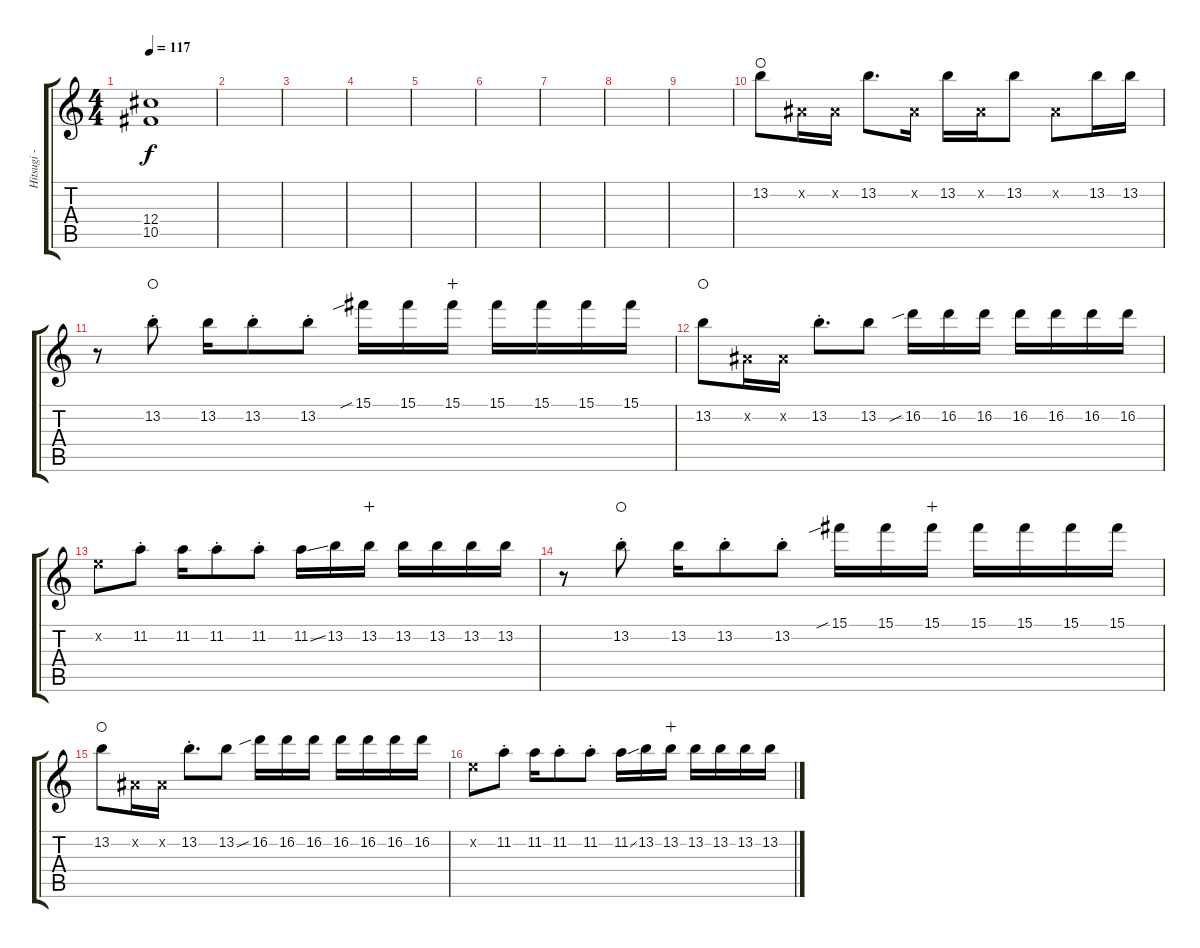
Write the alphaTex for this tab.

\track ("Hitsugi - Guitar II" "Hitsugi - ") {instrument overdrivenguitar}
\staff {score tabs}
\tuning (Eb4 Bb3 Gb3 Db3 Ab2 Eb2) {hide}
\ts (4 4)
\tempo 117
\clef g2
\ks c
(12.4{t} 10.5{t}).1{dy f} |
|
|
|
|
|
|
|
|
13.2.8{waho} 0.2{x}.16 0.2{x}.16 13.2.8{d} 0.2{x}.16 13.2.16 0.2{x}.16 13.2.8 0.2{x}.8 13.2.16 13.2.16 |
r.8 13.2{st}.8{waho} 13.2.16 13.2{st}.8 13.2{st}.8 15.1{sib}.16 15.1.16 15.1.16{wahc} 15.1.16 15.1.16 15.1.16 15.1.16 |
13.2.8{waho} 0.2{x}.16 0.2{x}.16 13.2{st}.8{d} 13.2.8 16.2{sib}.16 16.2.16 16.2.16 16.2.16 16.2.16 16.2.16 16.2.16 |
6.2{x}.8 11.2{st}.8 11.2.16 11.2{st}.8 11.2{st}.8 11.2{ss}.16 13.2.16 13.2.16{wahc} 13.2.16 13.2.16 13.2.16 13.2.16 |
r.8 13.2{st}.8{waho} 13.2.16 13.2{st}.8 13.2{st}.8 15.1{sib}.16 15.1.16 15.1.16{wahc} 15.1.16 15.1.16 15.1.16 15.1.16 |
13.2.8{waho} 0.2{x}.16 0.2{x}.16 13.2{st}.8{d} 13.2.8 16.2{sib}.16 16.2.16 16.2.16 16.2.16 16.2.16 16.2.16 16.2.16 |
6.2{x}.8 11.2{st}.8 11.2.16 11.2{st}.8 11.2{st}.8 11.2{ss}.16 13.2.16 13.2.16{wahc} 13.2.16 13.2.16 13.2.16 13.2.16
